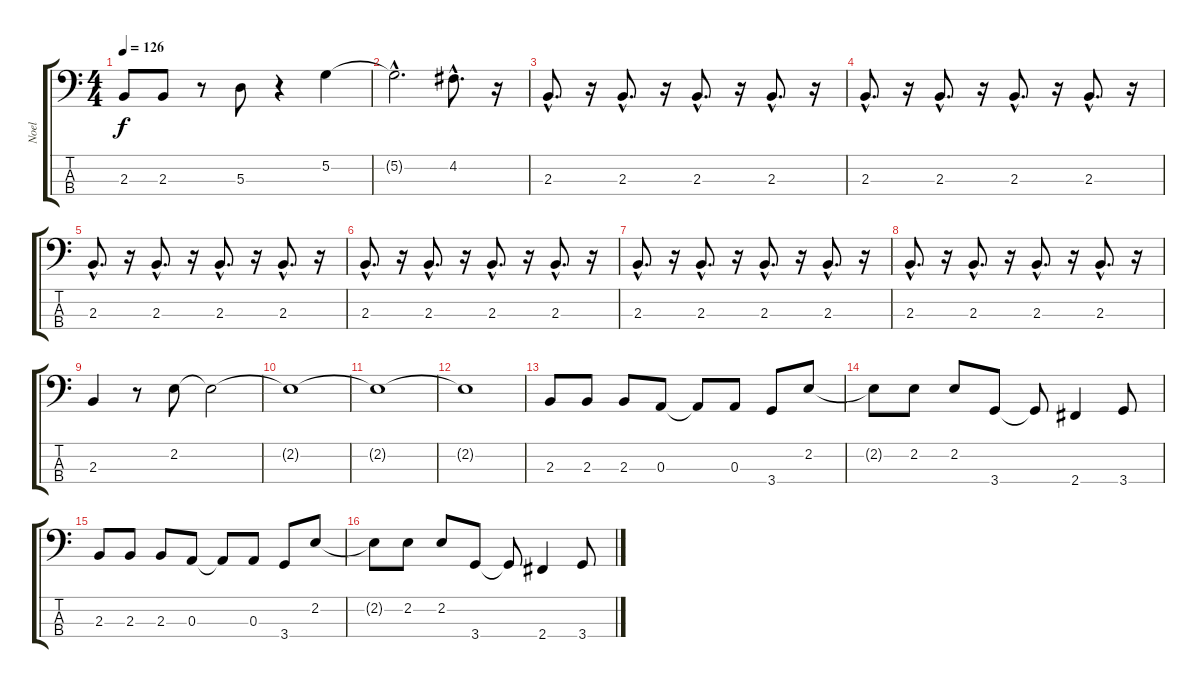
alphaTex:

\track ("Noel" "Noel") {instrument electricbassfinger}
\staff {score tabs}
\tuning (G2 D2 A1 E1) {hide}
\ts (4 4)
\tempo 126
\clef f4
\ks c
2.3.8{dy f} 2.3.8 r.8 5.3.8 r.4 5.2.4 |
5.2{hac t}.2{d} 4.2{hac}.8{d} r.16 |
2.3{hac}.8{d} r.16 2.3{hac}.8{d} r.16 2.3{hac}.8{d} r.16 2.3{hac}.8{d} r.16 |
2.3{hac}.8{d} r.16 2.3{hac}.8{d} r.16 2.3{hac}.8{d} r.16 2.3{hac}.8{d} r.16 |
2.3{hac}.8{d} r.16 2.3{hac}.8{d} r.16 2.3{hac}.8{d} r.16 2.3{hac}.8{d} r.16 |
2.3{hac}.8{d} r.16 2.3{hac}.8{d} r.16 2.3{hac}.8{d} r.16 2.3{hac}.8{d} r.16 |
2.3{hac}.8{d} r.16 2.3{hac}.8{d} r.16 2.3{hac}.8{d} r.16 2.3{hac}.8{d} r.16 |
2.3{hac}.8{d} r.16 2.3{hac}.8{d} r.16 2.3{hac}.8{d} r.16 2.3{hac}.8{d} r.16 |
2.3.4 r.8 2.2.8 2.2{t}.2 |
2.2{t}.1 |
2.2{t}.1 |
2.2{t}.1 |
2.3.8 2.3.8 2.3.8 0.3.8 0.3{t}.8 0.3.8 3.4.8 2.2.8 |
2.2{t}.8 2.2.8 2.2.8 3.4.8 3.4{t}.8 2.4.4 3.4.8 |
2.3.8 2.3.8 2.3.8 0.3.8 0.3{t}.8 0.3.8 3.4.8 2.2.8 |
2.2{t}.8 2.2.8 2.2.8 3.4.8 3.4{t}.8 2.4.4 3.4.8
